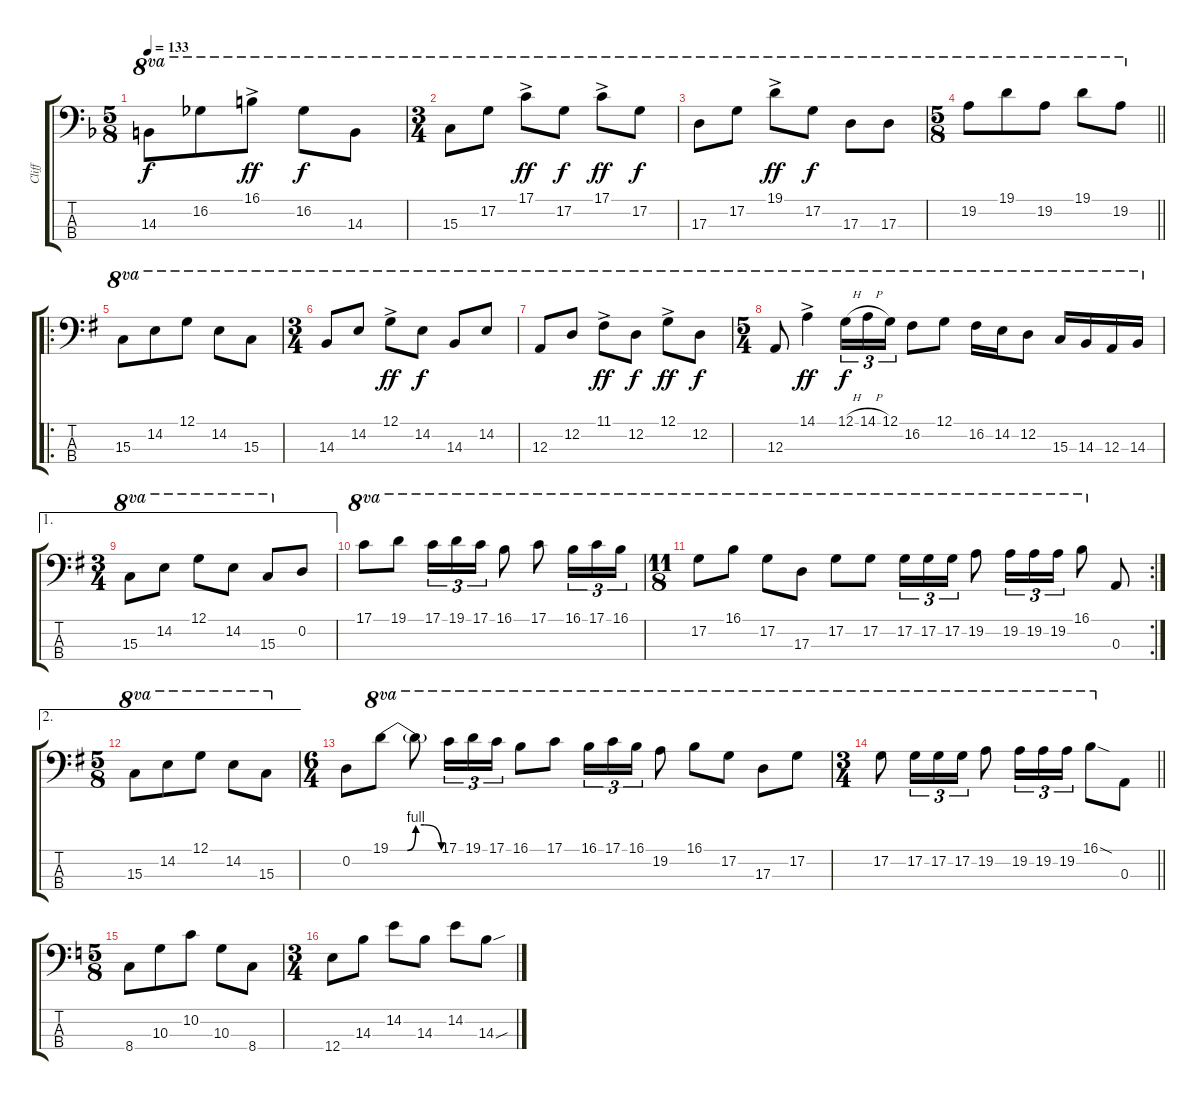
\track ("Cliff" "Cliff") {instrument distortionguitar}
\staff {score tabs}
\tuning (G2 D2 A1 E1) {hide}
\ts (5 8)
\tempo 133
\clef f4
\ks f
14.3.8{ot 8va dy f} 16.2.8{ot 8va} 16.1{ac}.8{ot 8va dy ff} 16.2.8{ot 8va dy f} 14.3.8{ot 8va} |
\ts (3 4)
15.3.8{ot 8va} 17.2.8{ot 8va} 17.1{ac}.8{ot 8va dy ff} 17.2.8{ot 8va dy f} 17.1{ac}.8{ot 8va dy ff} 17.2.8{ot 8va dy f} |
17.3.8{ot 8va} 17.2.8{ot 8va} 19.1{ac}.8{ot 8va dy ff} 17.2.8{ot 8va dy f} 17.3.8{ot 8va} 17.3.8{ot 8va} |
\ts (5 8)
\barLineRight lightlight
19.2.8{ot 8va} 19.1.8{ot 8va} 19.2.8{ot 8va} 19.1.8{ot 8va} 19.2.8{ot 8va} |
\ro
\ks g
15.3.8{ot 8va} 14.2.8{ot 8va} 12.1.8{ot 8va} 14.2.8{ot 8va} 15.3.8{ot 8va} |
\ts (3 4)
14.3.8{ot 8va} 14.2.8{ot 8va} 12.1{ac}.8{ot 8va dy ff} 14.2.8{ot 8va dy f} 14.3.8{ot 8va} 14.2.8{ot 8va} |
12.3.8{ot 8va} 12.2.8{ot 8va} 11.1{ac}.8{ot 8va dy ff} 12.2.8{ot 8va dy f} 12.1{ac}.8{ot 8va dy ff} 12.2.8{ot 8va dy f} |
\ts (5 4)
12.3.8{ot 8va} 14.1{ac}.4{ot 8va dy ff} 12.1{h}.16{tu (3 2) ot 8va dy f} 14.1{h}.16{tu (3 2) ot 8va} 12.1.16{tu (3 2) ot 8va} 16.2.8{ot 8va} 12.1.8{ot 8va} 16.2.16{ot 8va} 14.2.16{ot 8va} 12.2.8{ot 8va} 15.3.16{ot 8va} 14.3.16{ot 8va} 12.3.16{ot 8va} 14.3.16{ot 8va} |
\ae 1
\ts (3 4)
15.3.8{ot 8va} 14.2.8{ot 8va} 12.1.8{ot 8va} 14.2.8{ot 8va} 15.3.8{ot 8va} 0.2.8 |
17.1.8{ot 8va} 19.1.8{ot 8va} 17.1.16{tu (3 2) ot 8va} 19.1.16{tu (3 2) ot 8va} 17.1.16{tu (3 2) ot 8va} 16.1.8{ot 8va} 17.1.8{ot 8va} 16.1.16{tu (3 2) ot 8va} 17.1.16{tu (3 2) ot 8va} 16.1.16{tu (3 2) ot 8va} |
\rc 2
\ts (11 8)
17.2.8{ot 8va} 16.1.8{ot 8va} 17.2.8{ot 8va beam merge} 17.3.8{ot 8va beam split} 17.2.8{ot 8va} 17.2.8{ot 8va} 17.2.16{tu (3 2) ot 8va} 17.2.16{tu (3 2) ot 8va} 17.2.16{tu (3 2) ot 8va} 19.2.8{ot 8va} 19.2.16{tu (3 2) ot 8va} 19.2.16{tu (3 2) ot 8va} 19.2.16{tu (3 2) ot 8va} 16.1.8{ot 8va} 0.3.8 |
\ae 2
\ts (5 8)
15.3.8{ot 8va} 14.2.8{ot 8va} 12.1.8{ot 8va} 14.2.8{ot 8va} 15.3.8{ot 8va} |
\ts (6 4)
0.2.8 19.1{be (custom 0 0 10 0 20 0 30 4 40 4 60 0)}.8{ot 8va} 19.1{t}.8{ot 8va} 17.1.16{tu (3 2) ot 8va} 19.1.16{tu (3 2) ot 8va} 17.1.16{tu (3 2) ot 8va} 16.1.8{ot 8va} 17.1.8{ot 8va} 16.1.16{tu (3 2) ot 8va} 17.1.16{tu (3 2) ot 8va} 16.1.16{tu (3 2) ot 8va} 19.2.8{ot 8va} 16.1.8{ot 8va} 17.2.8{ot 8va} 17.3.8{ot 8va} 17.2.8{ot 8va} |
\ts (3 4)
\barLineRight lightlight
17.2.8{ot 8va} 17.2.16{tu (3 2) ot 8va} 17.2.16{tu (3 2) ot 8va} 17.2.16{tu (3 2) ot 8va} 19.2.8{ot 8va} 19.2.16{tu (3 2) ot 8va} 19.2.16{tu (3 2) ot 8va} 19.2.16{tu (3 2) ot 8va} 16.1{sod}.8{ot 8va} 0.3.8 |
\ts (5 8)
\ks c
8.4.8 10.3.8 10.2.8 10.3.8 8.4.8 |
\ts (3 4)
12.4.8 14.3.8 14.2.8 14.3.8 14.2.8 14.3{sou}.8
